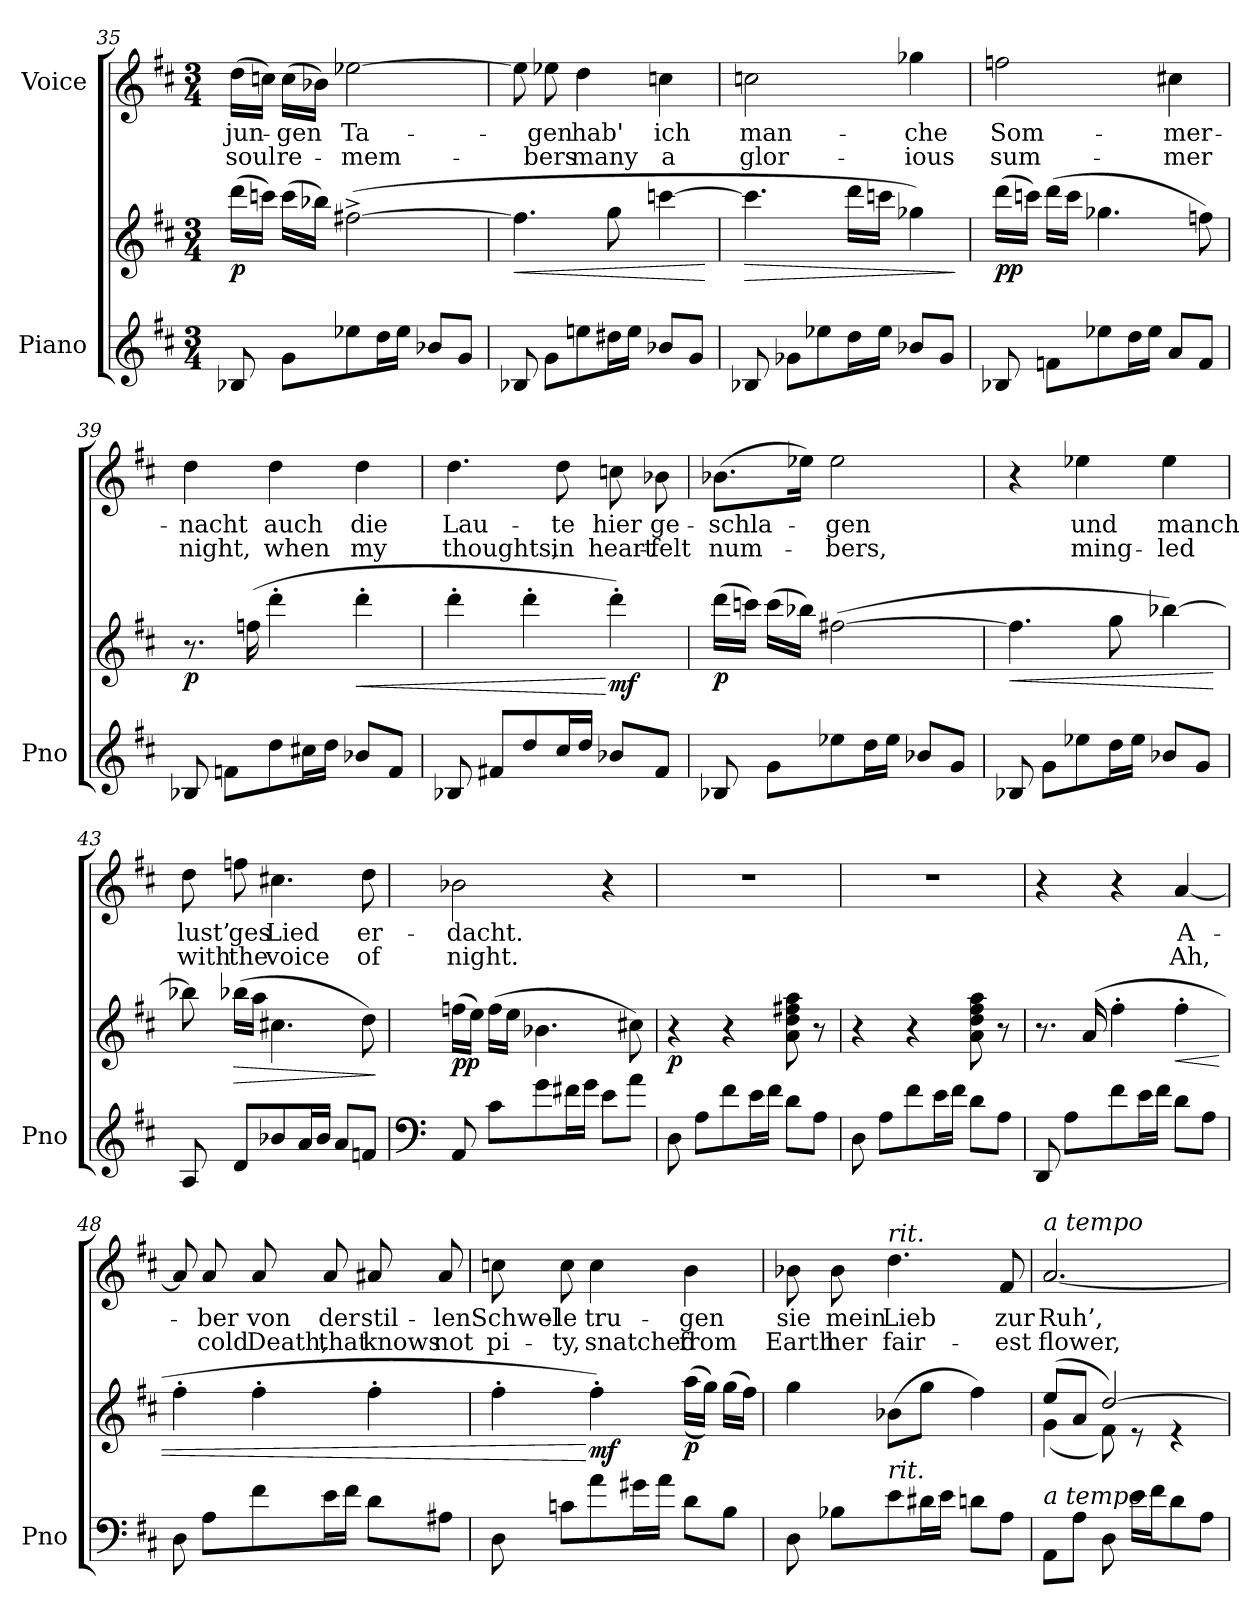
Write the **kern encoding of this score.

**kern	**kern	**dynam	**kern	**text	**text
*part2	*part2	*part2	*part1	*part1	*part1
*staff3	*staff2	*staff2/3	*staff1	*staff1	*staff1
*I"Piano	*	*	*I"Voice	*	*
*I'Pno	*	*	*	*	*
*clefG2	*clefG2	*	*clefG2	*	*
*k[f#c#]	*k[f#c#]	*	*k[f#c#]	*	*
*M3/4	*M3/4	*	*M3/4	*	*
=35	=35	=35	=35	=35	=35
!	!	!LO:DY:b	!	!	!
8B-X/	(16ddd\LL	p	(16dd\LL	jun-	soul
.	16cccn\JJ)	.	16ccn\JJ)	.	.
8g\L	(16ccc\LL	.	(16cc\LL	-gen	re-
.	16bb-X\JJ)	.	16b-X\JJ)	.	.
8ee-X\	([2ff#X^\	.	[2ee-X\	Ta-	-mem-
16dd\L	.	.	.	.	.
16ee-\JJ	.	.	.	.	.
8b-X/L	.	.	.	.	.
8g/J	.	.	.	.	.
=36	=36	=36	=36	=36	=36
!	!	!LO:HP:b	!	!	!
8B-X/	4.ff#\]	<	8ee-\]	.	.
8g\L	.	.	8ee-X\	-gen	-bers
8een\	.	.	4dd\	hab'	many
16dd#X\L	8gg\	.	.	.	.
16ee\JJ	.	.	.	.	.
8b-X/L	[4cccn\	.	4ccn\	ich	a
8g/J	.	.	.	.	.
.	.	[	.	.	.
=37	=37	=37	=37	=37	=37
!	!	!LO:HP:b	!	!	!
8B-X/	4.cccn\]	>	2ccn\	man-	glor-
8g-X\L	.	.	.	.	.
8ee-X\	.	.	.	.	.
16dd\L	16ddd\LL	.	.	.	.
16ee-\JJ	16ccc\JJ	.	.	.	.
8b-X/L	4gg-X\)	.	4gg-X\	-che	-ious
8g-/J	.	.	.	.	.
.	.	]	.	.	.
=38	=38	=38	=38	=38	=38
!	!	!LO:DY:b	!	!	!
8B-X/	(16ddd\LL	pp	2ffn\	Som-	sum-
.	16cccn\JJ)	.	.	.	.
8fn\L	(16ddd\LL	.	.	.	.
.	16ccc\JJ	.	.	.	.
8ee-X\	4.gg-X\	.	.	.	.
16dd\L	.	.	.	.	.
16ee-\JJ	.	.	.	.	.
8a/L	.	.	4cc#X\	-mer-	-mer
8f/J	8ffn\)	.	.	.	.
=39	=39	=39	=39	=39	=39
!	!	!LO:DY:b	!	!	!
8B-X/	8.r	p	4dd\	-nacht	night,
8fn\L	.	.	.	.	.
.	(16ffn\	.	.	.	.
8dd\	4ddd'\	.	4dd\	auch	when
16cc#X\L	.	.	.	.	.
16dd\JJ	.	.	.	.	.
!	!	!LO:HP:b	!	!	!
8b-X/L	4ddd'\	<	4dd\	die	my
8f/J	.	.	.	.	.
=40	=40	=40	=40	=40	=40
8B-X/	4ddd'\	.	4.dd\	Lau-	thoughts,
8f#X/L	.	.	.	.	.
8dd/	4ddd'\	.	.	.	.
16cc#/L	.	.	8dd\	-te	in
16dd/JJ	.	.	.	.	.
!	!	!LO:DY:n=1:b	!	!	!
8b-X/L	4ddd'\)	[ mf	8ccn\	hier	heart-
8f#/J	.	.	8b-X\	ge-	-felt
=41	=41	=41	=41	=41	=41
!	!	!LO:DY:b	!	!	!
8B-X/	(16ddd\LL	p	(8.b-X\L	-schla-	num-
.	16cccn\JJ)	.	.	.	.
8g\L	(16ccc\LL	.	.	.	.
.	16bb-X\JJ)	.	16ee-X\Jk)	.	.
8ee-X\	([2ff#X\	.	2ee-\	-gen	-bers,
16dd\L	.	.	.	.	.
16ee-\JJ	.	.	.	.	.
8b-X/L	.	.	.	.	.
8g/J	.	.	.	.	.
=42	=42	=42	=42	=42	=42
!	!	!LO:HP:b	!	!	!
8B-X/	4.ff#\]	<	4r	.	.
8g\L	.	.	.	.	.
8ee-X\	.	.	4ee-X\	und	ming-
16dd\L	8gg\	.	.	.	.
16ee-\JJ	.	.	.	.	.
8b-X/L	[4bb-X\)	.	4ee-\	manch	-led
8g/J	.	.	.	.	.
.	.	[	.	.	.
=43	=43	=43	=43	=43	=43
8A/	8bb-X\]	.	8dd\	lust’	with
!	!	!LO:HP:b	!	!	!
8d/L	(16bb-X\LL	>	8ffn\	ges	the
.	16aa\JJ	.	.	.	.
8b-X/	4.cc#X\	.	4.cc#X\	Lied	voice
16a/L	.	.	.	.	.
16b-/JJ	.	.	.	.	.
8a/L	.	.	.	.	.
8fn/J	8dd\)	.	8dd\	er-	of
.	.	]	.	.	.
=44	=44	=44	=44	=44	=44
*clefF4	*	*	*	*	*
!	!	!LO:DY:b	!	!	!
8AA/	(16ffn\LL	pp	2b-X\	-dacht.	night.
.	16ee\JJ)	.	.	.	.
8c#\L	(16ff\LL	.	.	.	.
.	16ee\JJ	.	.	.	.
8g\	4.b-X\	.	.	.	.
16f#X\L	.	.	.	.	.
16g\JJ	.	.	.	.	.
8e\L	.	.	4r	.	.
8a\J	8cc#X\)	.	.	.	.
=45	=45	=45	=45	=45	=45
!	!	!LO:DY:b	!	!	!
8D\	4r	p	2.r	.	.
8A\L	.	.	.	.	.
8f#\	4r	.	.	.	.
16e\L	.	.	.	.	.
16f#\JJ	.	.	.	.	.
8d\L	8a\ 8dd\ 8ff#X\ 8aa\	.	.	.	.
8A\J	8r	.	.	.	.
=46	=46	=46	=46	=46	=46
8D\	4r	.	2.r	.	.
8A\L	.	.	.	.	.
8f#\	4r	.	.	.	.
16e\L	.	.	.	.	.
16f#\JJ	.	.	.	.	.
8d\L	8a\ 8dd\ 8ff#\ 8aa\	.	.	.	.
8A\J	8r	.	.	.	.
=47	=47	=47	=47	=47	=47
8DD/	8.r	.	4r	.	.
!	!	!LO:DY:b=2	!	!	!
!	!	!LO:DY:n=1:b=2	!	!	!
8A\L	.	other-dynamics pp	.	.	.
!	!	!LO:DY:n=2:b	!	!	!
!	!	!LO:DY:n=3:b	!	!	!
.	(16a/	p other-dynamics	.	.	.
8f#\	4ff#'\	.	4r	.	.
16e\L	.	.	.	.	.
16f#\JJ	.	.	.	.	.
!	!	!LO:HP:b	!	!	!
8d\L	4ff#'\	<	[4a/	A-	Ah,
8A\J	.	.	.	.	.
=48	=48	=48	=48	=48	=48
8D\	4ff#'\	.	8a/]	.	.
8A\L	.	.	8a/	-ber	cold
8f#\	4ff#'\	.	8a/	von	Death,
16e\L	.	.	8a/	der	that
16f#\JJ	.	.	.	.	.
8d\L	4ff#'\	.	8a#X/	stil-	knows
8A#X\J	.	.	8a#/	-len	not
=49	=49	=49	=49	=49	=49
8D\	4ff#'\	.	8ccn\	Schwel-	pi-
8cn\L	.	.	8cc\	-le	-ty,
!	!	!LO:DY:n=1:b	!	!	!
8a\	4ff#'\)	[ mf	4cc\	tru-	snatched
16g#X\L	.	.	.	.	.
16a\JJ	.	.	.	.	.
!	!	!LO:DY:n=2:b	!	!	!
8d\L	((16aa\LL	p	4b\	-gen	from
.	16gg\JJ))	.	.	.	.
8B\J	(16gg\LL	.	.	.	.
.	16ff#\JJ)	.	.	.	.
=50	=50	=50	=50	=50	=50
8D\	4gg\	.	8b-X\	sie	Earth
8B-X\L	.	.	8b-\	mein	her
!	!	!	!LO:TX:a:i:t=rit.	!	!
!LO:TX:i:t=rit.	!	!	!	!	!
8e\	(8b-X\L	.	4.dd\	Lieb	fair--
16d#X\L	8gg\J	.	.	.	.
16e\JJ	.	.	.	.	.
8dn\L	4ff#\)	.	.	.	.
8A\J	.	.	8f#/	zur	-est
=51	=51	=51	=51	=51	=51
*	*^	*	*	*	*
!	!	!	!	!LO:TX:a:i:t=a tempo	!	!
!LO:TX:i:t=a tempo	!	!	!	!	!	!
8AA\L	(8ee/L	(4g\	.	[2.a/	Ruh’,	flower,
8A\J	8a/J	.	.	.	.	.
8D\	[2dd/)	8f#\)	.	.	.	.
16e\LL	.	8r	.	.	.	.
16f#\J	.	.	.	.	.	.
8d\	.	4r	.	.	.	.
8A\J	.	.	.	.	.	.
*	*v	*v	*	*	*	*
=	=	=	=	=	=
*-	*-	*-	*-	*-	*-
